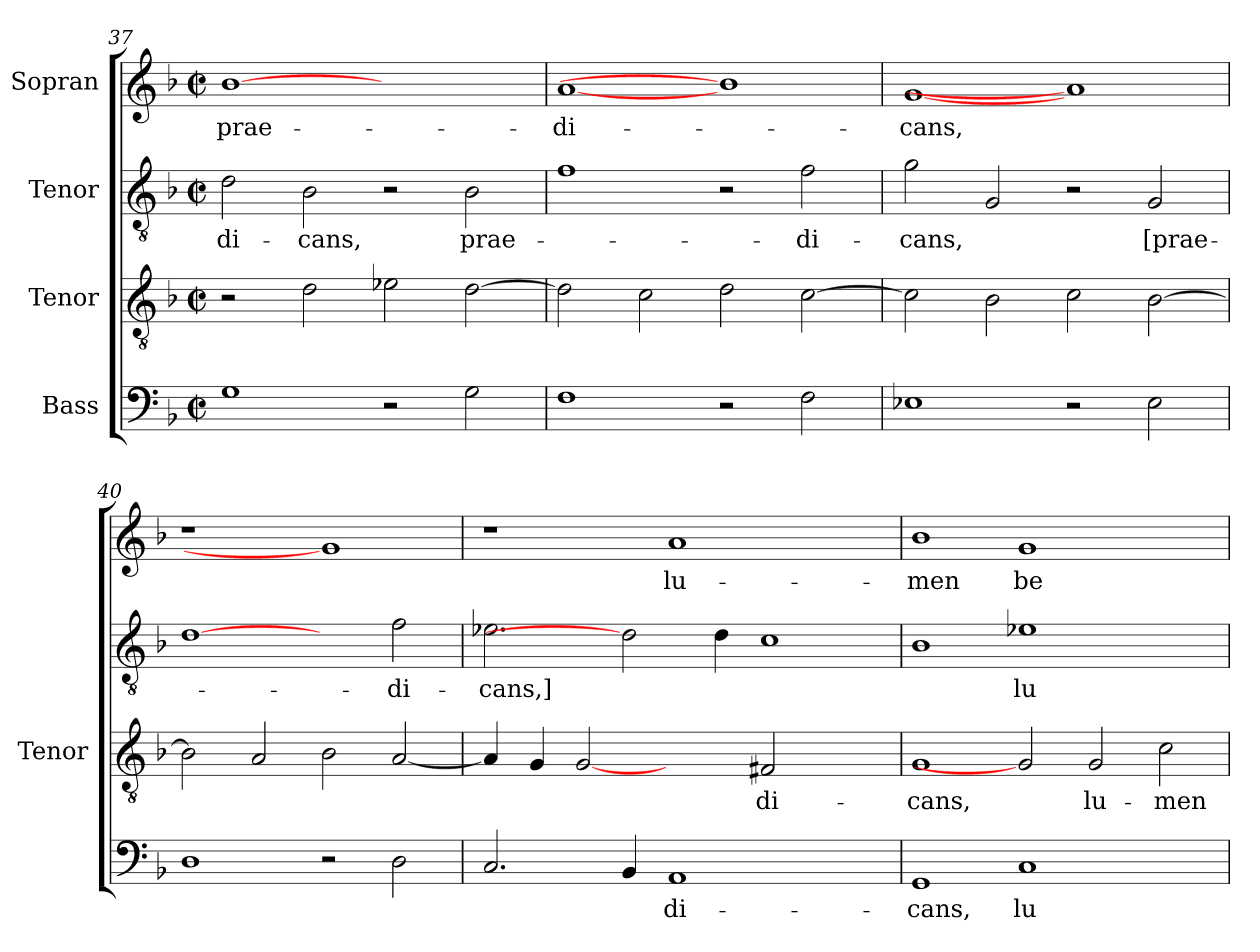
**kern	**text	**kern	**text	**kern	**text	**kern	**text
*part4	*part4	*part3	*part3	*part2	*part2	*part1	*part1
*staff4	*staff4	*staff3	*staff3	*staff2	*staff2	*staff1	*staff1
*I"Bass	*	*I"Tenor	*	*I"Tenor	*	*I"Sopran	*
*	*	*I'Tenor	*	*	*	*	*
*clefF4	*	*clefGv2	*	*clefGv2	*	*clefG2	*
*	*	*ITrd7c12	*	*ITrd7c12	*	*	*
*k[b-]	*	*k[b-]	*	*k[b-]	*	*k[b-]	*
*F:	*	*F:	*	*F:	*	*F:	*
*M2/2	*	*M2/2	*	*M2/2	*	*M2/2	*
*met(c|)	*	*met(c|)	*	*met(c|)	*	*met(c|)	*
=37	=37	=37	=37	=37	=37	=37	=37
!	!	!	!	!	!LO:LY:b:color=#000000	!	!
!	!	!	!	!	!	!	!LO:LY:b:color=#000000
1Gi	.	2r	.	2Di\	-di-	[1b-i	prae-
!	!	!	!	!	!LO:LY:b:color=#000000	!	!
.	.	2Di\	.	2BB-i\	-cans,	.	.
2r	.	2E-Xi\	.	2r	.	1ryy	.
!	!	!	!	!	!LO:LY:b:color=#000000	!	!
2Gi\	.	[>2Di\	.	2BB-i\	prae-	.	.
=38	=38	=38	=38	=38	=38	=38	=38
!	!	!	!	!	!	!	!LO:LY:b:color=#000000
1Fi	.	2Di\]	.	1Fi	.	[1ai	-di-
.	.	2Ci\	.	.	.	.	.
2r	.	2Di\	.	2r	.	1b-i]	.
!	!	!	!	!	!LO:LY:b:color=#000000	!	!
2Fi\	.	[>2Ci\	.	2Fi\	-di-	.	.
=39	=39	=39	=39	=39	=39	=39	=39
!	!	!	!	!	!LO:LY:b:color=#000000	!	!
!	!	!	!	!	!	!	!LO:LY:b:color=#000000
1E-Xi	.	2Ci\]	.	2Gi\	-cans,	[1gi	-cans,
.	.	2BB-i\	.	2GGi/	.	.	.
2r	.	2Ci\	.	2r	.	1ai]	.
!	!	!	!	!	!LO:LY:b:color=#000000	!	!
2E-i\	.	[>2BB-i\	.	2GGi/	[prae-	.	.
=40	=40	=40	=40	=40	=40	=40	=40
!	!	!	!	!	!	!LO:N:vis=1	!
1Di	.	2BB-i\]	.	[1Di	.	1r	.
.	.	2AAi/	.	.	.	.	.
2r	.	2BB-i\	.	2ryy	.	1gi]	.
!	!	!	!	!	!LO:LY:b:color=#000000	!	!
2Di\	.	[<2AAi/	.	2Fi\	-di-	.	.
!!LO:LB:g=z
=41	=41	=41	=41	=41	=41	=41	=41
!	!	!	!	!	!LO:LY:b:color=#000000	!	!
2.Ci/	.	4AAi/]	.	2.E-Xi\	-cans,]	1r	.
.	.	4GGi/	.	.	.	.	.
.	.	[2GGi	.	.	.	.	.
4BB-i/	.	.	.	2Di]	.	.	.
!	!LO:LY:b:color=#000000	!	!	!	!	!	!
!	!	!	!	!	!	!	!LO:LY:b:color=#000000
1AAi	-di-	2ryy	.	.	.	1ai	lu-
.	.	.	.	4Di\	.	.	.
!	!	!	!LO:LY:b:color=#000000	!	!	!	!
.	.	2FF#Xi/	-di-	1Ci	.	.	.
2ryy	.	2ryy	.	.	.	2ryy	.
=42	=42	=42	=42	=42	=42	=42	=42
!	!LO:LY:b:color=#000000	!	!	!	!	!	!
!	!	!	!LO:LY:b:color=#000000	!	!	!	!
!	!	!	!	!	!	!	!LO:LY:b:color=#000000
1GGi	-cans,	1GGi	-cans,	1BB-i	.	1b-i	-men
!	!LO:LY:b:color=#000000	!	!	!	!	!	!
!	!	!	!	!	!LO:LY:b:color=#000000	!	!
!	!	!	!	!	!	!	!LO:LY:b:color=#000000
1Ci	lu-	2GGi]	.	1E-Xi	lu-	1gi	be-
!	!	!	!LO:LY:b:color=#000000	!	!	!	!
.	.	2GGi/	lu-	.	.	.	.
!	!	!	!LO:LY:b:color=#000000	!	!	!	!
2ryy	.	2Ci\	-men	2ryy	.	2ryy	.
=	=	=	=	=	=	=	=
*-	*-	*-	*-	*-	*-	*-	*-
